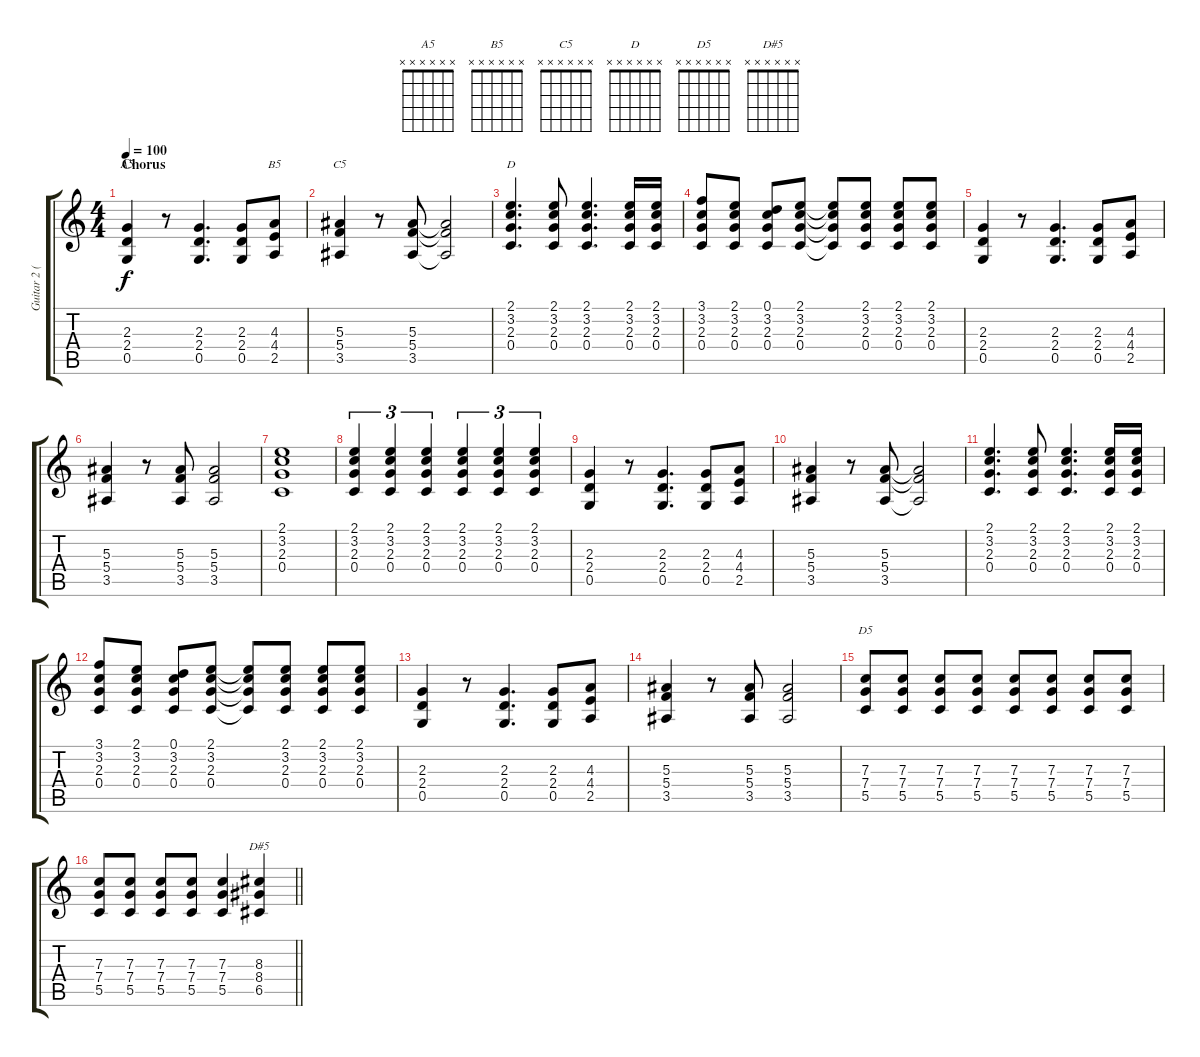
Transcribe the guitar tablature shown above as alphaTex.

\track ("Guitar 2 (Izzy)" "Guitar 2 (") {instrument overdrivenguitar}
\staff {score tabs}
\tuning (D4 A3 F3 C3 G2 D2) {hide}
\chord ("A5" x x x x x x)
\chord ("B5" x x x x x x)
\chord ("C5" x x x x x x)
\chord ("D" x x x x x x)
\chord ("D5" x x x x x x)
\chord ("D#5" x x x x x x)
\ts (4 4)
\section ("" "Chorus")
\tempo 100
\clef g2
\ks c
(2.3 2.4 0.5).4{ch "A5" dy f} r.8 (2.3 2.4 0.5).4{d} (2.3 2.4 0.5).8 (4.3 4.4 2.5).8{ch "B5"} |
(5.3 5.4 3.5).4{ch "C5"} r.8 (5.3 5.4 3.5).8 (5.3{t} 5.4{t} 3.5{t}).2 |
(2.1 3.2 2.3 0.4).4{d ch "D"} (2.1 3.2 2.3 0.4).8 (2.1 3.2 2.3 0.4).4{d} (2.1 3.2 2.3 0.4).16 (2.1 3.2 2.3 0.4).16 |
(3.1 3.2 2.3 0.4).8 (2.1 3.2 2.3 0.4).8 (0.1 3.2 2.3 0.4).8 (2.1 3.2 2.3 0.4).8 (2.1{t} 3.2{t} 2.3{t} 0.4{t}).8 (2.1 3.2 2.3 0.4).8 (2.1 3.2 2.3 0.4).8 (2.1 3.2 2.3 0.4).8 |
(2.3 2.4 0.5).4 r.8 (2.3 2.4 0.5).4{d} (2.3 2.4 0.5).8 (4.3 4.4 2.5).8 |
(5.3 5.4 3.5).4 r.8 (5.3 5.4 3.5).8 (5.3 5.4 3.5).2 |
(2.1 3.2 2.3 0.4).1 |
(2.1 3.2 2.3 0.4).4{tu (3 2)} (2.1 3.2 2.3 0.4).4{tu (3 2)} (2.1 3.2 2.3 0.4).4{tu (3 2)} (2.1 3.2 2.3 0.4).4{tu (3 2)} (2.1 3.2 2.3 0.4).4{tu (3 2)} (2.1 3.2 2.3 0.4).4{tu (3 2)} |
(2.3 2.4 0.5).4 r.8 (2.3 2.4 0.5).4{d} (2.3 2.4 0.5).8 (4.3 4.4 2.5).8 |
(5.3 5.4 3.5).4 r.8 (5.3 5.4 3.5).8 (5.3{t} 5.4{t} 3.5{t}).2 |
(2.1 3.2 2.3 0.4).4{d} (2.1 3.2 2.3 0.4).8 (2.1 3.2 2.3 0.4).4{d} (2.1 3.2 2.3 0.4).16 (2.1 3.2 2.3 0.4).16 |
(3.1 3.2 2.3 0.4).8 (2.1 3.2 2.3 0.4).8 (0.1 3.2 2.3 0.4).8 (2.1 3.2 2.3 0.4).8 (2.1{t} 3.2{t} 2.3{t} 0.4{t}).8 (2.1 3.2 2.3 0.4).8 (2.1 3.2 2.3 0.4).8 (2.1 3.2 2.3 0.4).8 |
(2.3 2.4 0.5).4 r.8 (2.3 2.4 0.5).4{d} (2.3 2.4 0.5).8 (4.3 4.4 2.5).8 |
(5.3 5.4 3.5).4 r.8 (5.3 5.4 3.5).8 (5.3 5.4 3.5).2 |
(7.3 7.4 5.5).8{ch "D5"} (7.3 7.4 5.5).8 (7.3 7.4 5.5).8 (7.3 7.4 5.5).8 (7.3 7.4 5.5).8 (7.3 7.4 5.5).8 (7.3 7.4 5.5).8 (7.3 7.4 5.5).8 |
\barLineRight lightlight
(7.3 7.4 5.5).8 (7.3 7.4 5.5).8 (7.3 7.4 5.5).8 (7.3 7.4 5.5).8 (7.3 7.4 5.5).4 (8.3 8.4 6.5).4{ch "D#5"}
